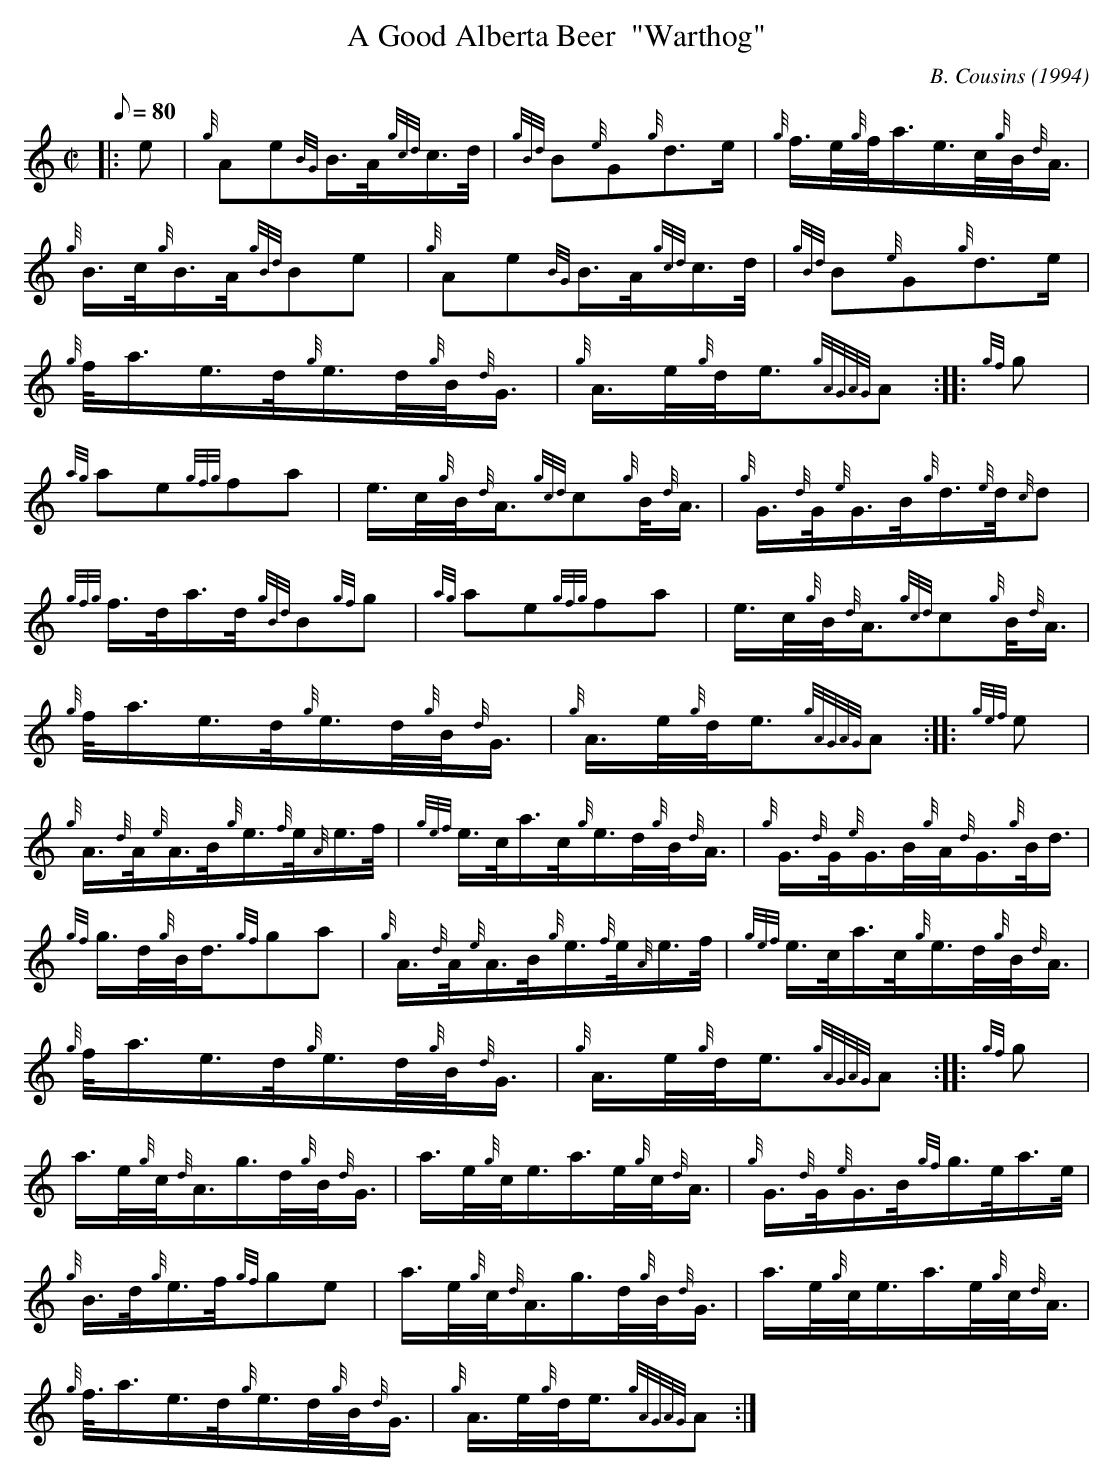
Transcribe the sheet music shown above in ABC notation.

X:1
T:A Good Alberta Beer  "Warthog"
M:C|
L:1/8
Q:80
C:B. Cousins (1994)
K:HP
|: e | \
{g}Ae{BG}B3/4A/4{gcd}c3/4d/4 | \
{gBd}B{e}G{g}d3/2e/2 | \
{g}f3/4e/4{g}f/4a3/4e3/4c/4{g}B/4{d}A3/4 |
{g}B3/4c/4{g}B3/4A/4{gBd}Be | \
{g}Ae{BG}B3/4A/4{gcd}c3/4d/4 | \
{gBd}B{e}G{g}d3/2e/2 |
{g}f/4a3/4e3/4d/4{g}e3/4d/4{g}B/4{d}G3/4 | \
{g}A3/4e/4{g}d/4e3/4{gAGAG}A :: \
{gf}g |
{ag}ae{gfg}fa | \
e3/4c/4{g}B/4{d}A3/4{gcd}c{g}B/4{d}A3/4 | \
{g}G3/4{d}G/4{e}G3/4B/4{g}d3/4{e}d/4{c}d |
{gfg}f3/4d/4a3/4d/4{gBd}B{gf}g | \
{ag}ae{gfg}fa | \
e3/4c/4{g}B/4{d}A3/4{gcd}c{g}B/4{d}A3/4 |
{g}f/4a3/4e3/4d/4{g}e3/4d/4{g}B/4{d}G3/4 | \
{g}A3/4e/4{g}d/4e3/4{gAGAG}A :: \
{gef}e |
{g}A3/4{d}A/4{e}A3/4B/4{g}e3/4{f}e/4{A}e3/4f/4 | \
{gef}e3/4c/4a3/4c/4{g}e3/4d/4{g}B/4{d}A3/4 | \
{g}G3/4{d}G/4{e}G3/4B/4{g}A/4{d}G3/4{g}B/4d3/4 |
{gf}g3/4d/4{g}B/4d3/4{gf}ga | \
{g}A3/4{d}A/4{e}A3/4B/4{g}e3/4{f}e/4{A}e3/4f/4 | \
{gef}e3/4c/4a3/4c/4{g}e3/4d/4{g}B/4{d}A3/4 |
{g}f/4a3/4e3/4d/4{g}e3/4d/4{g}B/4{d}G3/4 | \
{g}A3/4e/4{g}d/4e3/4{gAGAG}A :: \
{gf}g |
a3/4e/4{g}c/4{d}A3/4g3/4d/4{g}B/4{d}G3/4 | \
a3/4e/4{g}c/4e3/4a3/4e/4{g}c/4{d}A3/4 | \
{g}G3/4{d}G/4{e}G3/4B/4{gf}g3/4e/4a3/4e/4 |
{g}B3/4d/4{g}e3/4f/4{gf}ge | \
a3/4e/4{g}c/4{d}A3/4g3/4d/4{g}B/4{d}G3/4 | \
a3/4e/4{g}c/4e3/4a3/4e/4{g}c/4{d}A3/4 |
{g}f3/8a3/4e3/4d/4{g}e3/4d/4{g}B/4{d}G3/4 | \
{g}A3/4e/4{g}d/4e3/4{gAGAG}A :|
